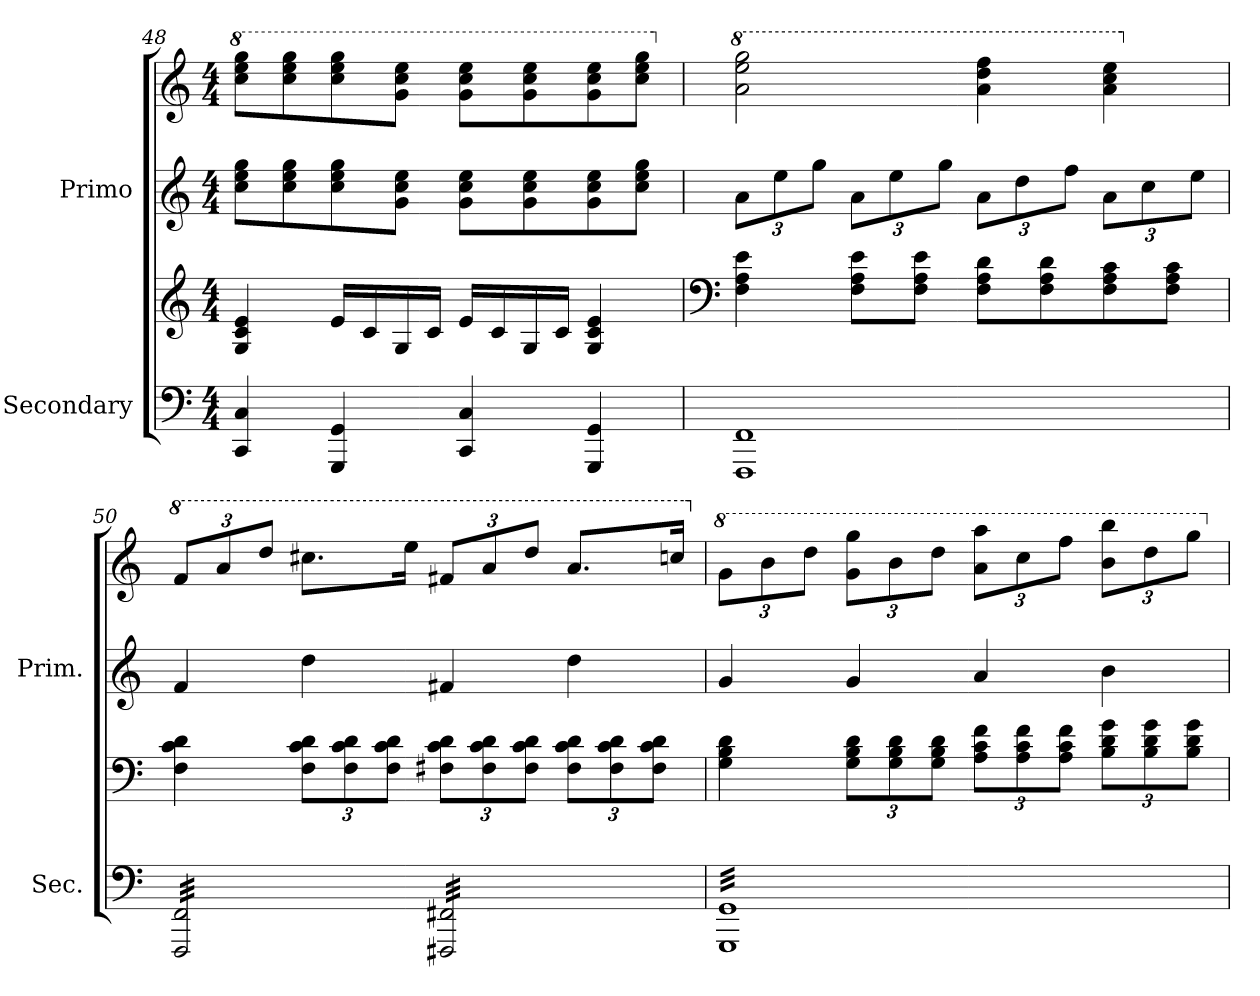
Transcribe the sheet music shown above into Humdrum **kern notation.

**kern	**kern	**kern	**kern
*part2	*part2	*part1	*part1
*staff4	*staff3	*staff2	*staff1
*I"Secondary	*	*I"Primo	*
*I'Sec.	*	*I'Prim.	*
*clefF4	*clefG2	*clefG2	*clefG2
*k[]	*k[]	*k[]	*k[]
*M4/4	*M4/4	*M4/4	*M4/4
*	*	*	*8va
=48	=48	=48	=48
4CC/ 4C/	4G/ 4c/ 4e/	8cc\ 8ee\ 8gg\L	8ccc\ 8eee\ 8ggg\L
.	.	8cc\ 8ee\ 8gg\	8ccc\ 8eee\ 8ggg\
4GGG/ 4GG/	16e/LL	8cc\ 8ee\ 8gg\	8ccc\ 8eee\ 8ggg\
.	16c/	.	.
.	16G/	8g\ 8cc\ 8ee\J	8gg\ 8ccc\ 8eee\J
.	16c/JJ	.	.
4CC/ 4C/	16e/LL	8g\ 8cc\ 8ee\L	8gg\ 8ccc\ 8eee\L
.	16c/	.	.
.	16G/	8g\ 8cc\ 8ee\	8gg\ 8ccc\ 8eee\
.	16c/JJ	.	.
4GGG/ 4GG/	4G/ 4c/ 4e/	8g\ 8cc\ 8ee\	8gg\ 8ccc\ 8eee\
.	.	8cc\ 8ee\ 8gg\J	8ccc\ 8eee\ 8ggg\J
=49	=49	=49	=49
*	*clefF4	*	*
*	*	*Xbrackettup	*
*	*	*	*X8va
*	*	*	*8va
1FFF 1FF	4F\ 4A\ 4e\	12a\L	2aa\ 2eee\ 2ggg\
.	.	12ee\	.
.	.	12gg\J	.
.	8F\ 8A\ 8e\L	12a\L	.
.	.	12ee\	.
.	8F\ 8A\ 8e\J	.	.
.	.	12gg\J	.
.	8F\ 8A\ 8d\L	12a\L	4aa\ 4ddd\ 4fff\
.	.	12dd\	.
.	8F\ 8A\ 8d\	.	.
.	.	12ff\J	.
.	8F\ 8A\ 8c\	12a\L	4aa\ 4ccc\ 4eee\
.	.	12cc\	.
.	8F\ 8A\ 8c\J	.	.
.	.	12ee\J	.
!!LO:LB:g=z
=50	=50	=50	=50
*	*	*	*X8va
*	*	*	*8va
*	*	*	*Xbrackettup
*tremolo	*	*	*
32FFF/ 32FF/LLL	4F\ 4c\ 4d\	4f/	12ff/L
32FFF/ 32FF/	.	.	.
32FFF/ 32FF/	.	.	.
.	.	.	12aa/
32FFF/ 32FF/	.	.	.
32FFF/ 32FF/	.	.	.
32FFF/ 32FF/	.	.	.
.	.	.	12ddd/J
32FFF/ 32FF/	.	.	.
32FFF/ 32FF/	.	.	.
*	*Xbrackettup	*	*
32FFF/ 32FF/	12F\ 12c\ 12d\L	4dd\	8.ccc#X\L
32FFF/ 32FF/	.	.	.
32FFF/ 32FF/	.	.	.
.	12F\ 12c\ 12d\	.	.
32FFF/ 32FF/	.	.	.
32FFF/ 32FF/	.	.	.
32FFF/ 32FF/	.	.	.
.	12F\ 12c\ 12d\J	.	.
32FFF/ 32FF/	.	.	16eee\Jk
32FFF/ 32FF/JJJ	.	.	.
32FFF#X/ 32FF#X/LLL	12F#X\ 12c\ 12d\L	4f#X/	12ff#X/L
32FFF#X/ 32FF#X/	.	.	.
32FFF#X/ 32FF#X/	.	.	.
.	12F#\ 12c\ 12d\	.	12aa/
32FFF#X/ 32FF#X/	.	.	.
32FFF#X/ 32FF#X/	.	.	.
32FFF#X/ 32FF#X/	.	.	.
.	12F#\ 12c\ 12d\J	.	12ddd/J
32FFF#X/ 32FF#X/	.	.	.
32FFF#X/ 32FF#X/	.	.	.
32FFF#X/ 32FF#X/	12F#\ 12c\ 12d\L	4dd\	8.aa/L
32FFF#X/ 32FF#X/	.	.	.
32FFF#X/ 32FF#X/	.	.	.
.	12F#\ 12c\ 12d\	.	.
32FFF#X/ 32FF#X/	.	.	.
32FFF#X/ 32FF#X/	.	.	.
32FFF#X/ 32FF#X/	.	.	.
.	12F#\ 12c\ 12d\J	.	.
32FFF#X/ 32FF#X/	.	.	16cccn/Jk
32FFF#X/ 32FF#X/JJJ	.	.	.
=51	=51	=51	=51
*	*	*	*X8va
*	*	*	*8va
32GGG 32GGLLL	4G\ 4B\ 4d\	4g/	12gg\L
32GGG 32GG	.	.	.
32GGG 32GG	.	.	.
.	.	.	12bb\
32GGG 32GG	.	.	.
32GGG 32GG	.	.	.
32GGG 32GG	.	.	.
.	.	.	12ddd\J
32GGG 32GG	.	.	.
32GGG 32GG	.	.	.
32GGG 32GG	12G\ 12B\ 12d\L	4g/	12gg\ 12ggg\L
32GGG 32GG	.	.	.
32GGG 32GG	.	.	.
.	12G\ 12B\ 12d\	.	12bb\
32GGG 32GG	.	.	.
32GGG 32GG	.	.	.
32GGG 32GG	.	.	.
.	12G\ 12B\ 12d\J	.	12ddd\J
32GGG 32GG	.	.	.
32GGG 32GG	.	.	.
32GGG 32GG	12A\ 12c\ 12f\L	4a/	12aa\ 12aaa\L
32GGG 32GG	.	.	.
32GGG 32GG	.	.	.
.	12A\ 12c\ 12f\	.	12ccc\
32GGG 32GG	.	.	.
32GGG 32GG	.	.	.
32GGG 32GG	.	.	.
.	12A\ 12c\ 12f\J	.	12fff\J
32GGG 32GG	.	.	.
32GGG 32GG	.	.	.
32GGG 32GG	12B\ 12d\ 12g\L	4b\	12bb\ 12bbb\L
32GGG 32GG	.	.	.
32GGG 32GG	.	.	.
.	12B\ 12d\ 12g\	.	12ddd\
32GGG 32GG	.	.	.
32GGG 32GG	.	.	.
32GGG 32GG	.	.	.
.	12B\ 12d\ 12g\J	.	12ggg\J
32GGG 32GG	.	.	.
32GGG 32GGJJJ	.	.	.
*Xtremolo	*	*	*
*	*	*	*X8va
=	=	=	=
*-	*-	*-	*-
